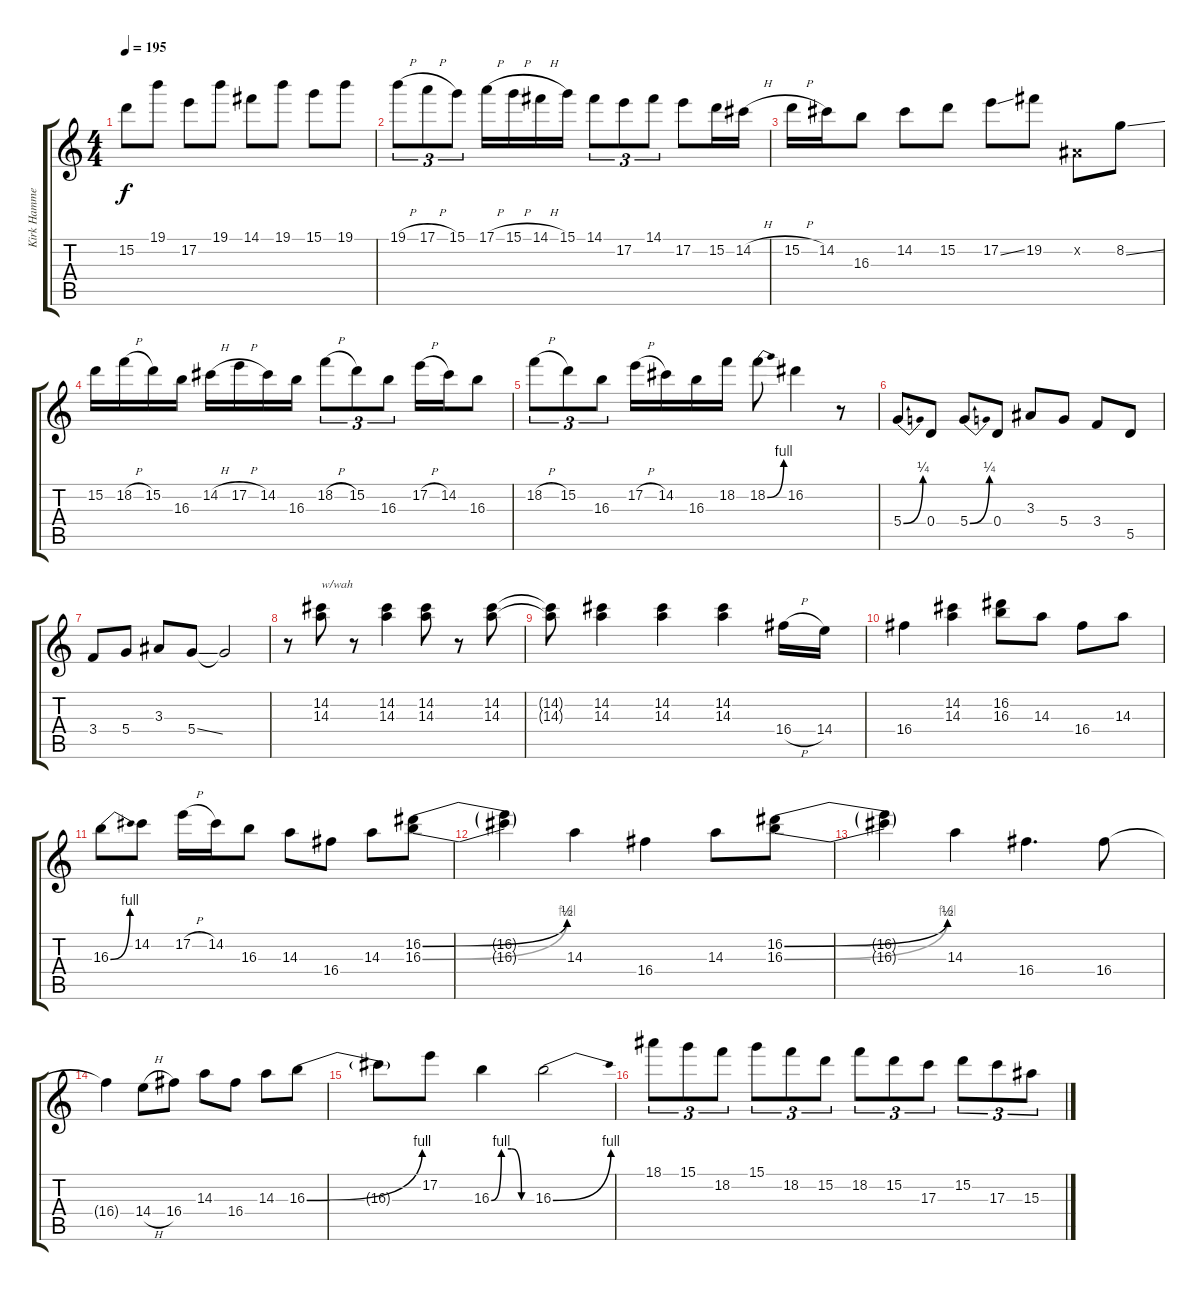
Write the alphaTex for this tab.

\track ("Kirk Hammet Solo" "Kirk Hamme") {instrument distortionguitar}
\staff {score tabs}
\tuning (E4 B3 G3 D3 A2 E2) {hide}
\ts (4 4)
\tempo 195
\clef g2
\ks c
15.2.8{dy f} 19.1.8 17.2.8 19.1.8 14.1.8 19.1.8 15.1.8 19.1.8 |
19.1{h}.8{tu (3 2)} 17.1{h}.8{tu (3 2)} 15.1.8{tu (3 2)} 17.1{h}.16 15.1{h}.16 14.1{h}.16 15.1.16 14.1.8{tu (3 2)} 17.2.8{tu (3 2)} 14.1.8{tu (3 2)} 17.2.8 15.2.16 14.2{h}.16 |
15.2{h}.16 14.2.16 16.3.8 14.2.8 15.2.8 17.2{ss}.8 19.2.8 -1.2{x}.8 8.2{ss}.8 |
15.2.16 18.2{h}.16 15.2.16 16.3.16 14.2{h}.16 17.2{h}.16 14.2.16 16.3.16 18.2{h}.8{tu (3 2)} 15.2.8{tu (3 2)} 16.3.8{tu (3 2)} 17.2{h}.16 14.2.16 16.3.8 |
18.2{h}.8{tu (3 2)} 15.2.8{tu (3 2)} 16.3.8{tu (3 2)} 17.2{h}.16 14.2.16 16.3.16 18.2.16 18.2{be (bend 0 0 60 4)}.8 16.2.4 r.8 |
5.4{be (bend 0 0 60 1)}.8 0.4.8 5.4{be (bend 0 0 60 1)}.8 0.4.8 3.3.8 5.4.8 3.4.8 5.5.8 |
3.4.8 5.4.8 3.3.8 5.4{ss}.8 5.4{t}.2 |
r.8 (14.2 14.3).8{txt "w/wah"} r.8 (14.2 14.3).4 (14.2 14.3).8 r.8 (14.2 14.3).8 |
(14.2{t} 14.3{t}).8 (14.2 14.3).4 (14.2 14.3).4 (14.2 14.3).4 16.4{h}.16 14.4.16 |
16.4.4 (14.2 14.3).4 (16.2 16.3).8 14.3.8 16.4.8 14.3.8 |
16.3{be (bend 0 0 60 4)}.8 14.2.8 17.2{h}.16 14.2.16 16.3.8 14.3.8 16.4.8 14.3.8 (16.2{be (bend 0 0 60 2)} 16.3{be (bend 0 0 60 4)}).8 |
(16.2{t} 16.3{t}).4 14.3.4 16.4.4 14.3.8 (16.2{be (bend 0 0 60 2)} 16.3{be (bend 0 0 60 4)}).8 |
(16.2{t} 16.3{t}).4 14.3.4 16.4.4{d} 16.4.8 |
16.4{t}.4 14.4{h}.8 16.4.8 14.3.8 16.4.8 14.3.8 16.3{be (bend 0 0 60 4)}.8 |
16.3{t}.8 17.2.8 16.3{be (custom 0 0 15 4 30 4 45 0 60 0)}.4 16.3{be (bend 0 0 60 4)}.2 |
18.1.8{tu (3 2)} 15.1.8{tu (3 2)} 18.2.8{tu (3 2)} 15.1.8{tu (3 2)} 18.2.8{tu (3 2)} 15.2.8{tu (3 2)} 18.2.8{tu (3 2)} 15.2.8{tu (3 2)} 17.3.8{tu (3 2)} 15.2.8{tu (3 2)} 17.3.8{tu (3 2)} 15.3.8{tu (3 2)}
